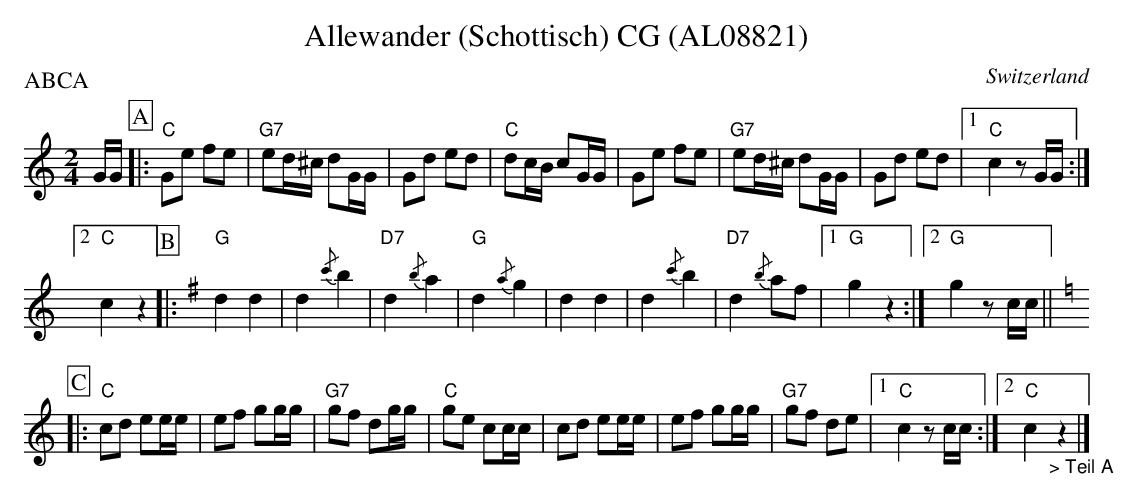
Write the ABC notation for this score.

X:1
T: Allewander (Schottisch) CG (AL08821)
P:ABCA
O:Switzerland
M:2/4
L:1/16
K:C major
GG [P:A] |: "C"G2e2 f2e2 | "G7"e2d^c d2GG | G2d2 e2d2 | "C"d2cB c2GG | G2e2 f2e2 | "G7"e2d^c d2GG | G2d2 e2d2 |1 "C"c4z2GG :|2
"C"c4z4 [P:B] |: [K:G] [L:1/4]  "G"dd | d{/c'}b | "D7"d{/b}a | "G"d{/a}g |  dd | d{/c'}b | "D7"d{/b}a/f/ |1 "G"gz :|2 "G"gz/c//c// || [K:C] [L:1/8]
[P:C] |: "C"cd ee/e/ | ef gg/g/ | "G7"gf dg/g/ |  "C"ge cc/c/ | cd ee/e/ | ef gg/g/ | "G7"gf de |1 "C"c2zc/c/ :|2 "C"c2"_> Teil A"z2 |]
